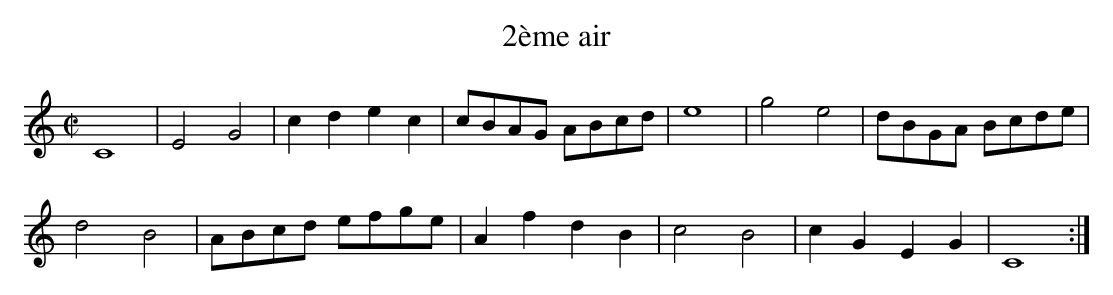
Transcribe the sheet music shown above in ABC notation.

X:1
T:2ème air
M:C|
K:Cmaj
L:1/8
C8|E4 G4|c2d2 e2c2|cBAG ABcd|e8|g4 e4|dBGA Bcde|
d4B4|ABcd efge|A2f2 d2B2|c4 B4|c2G2 E2G2|C8:|]
